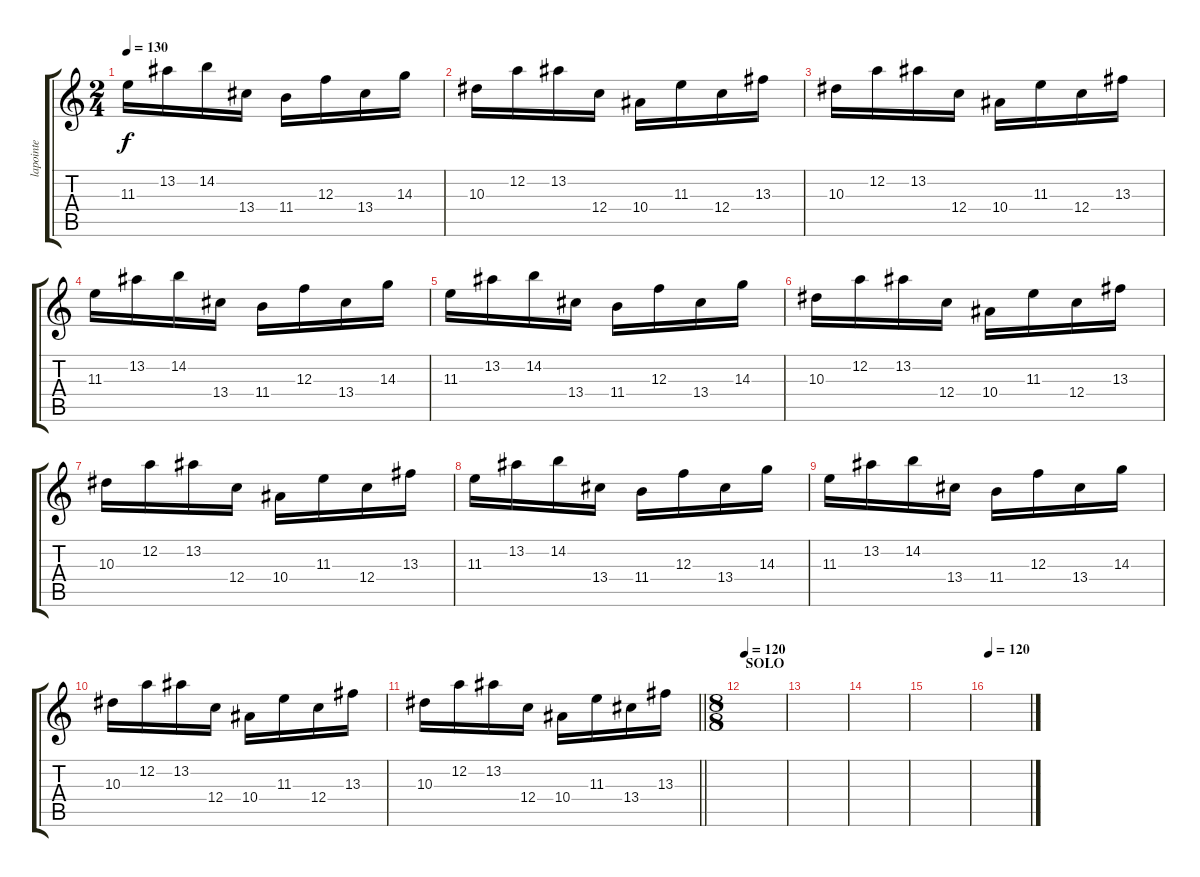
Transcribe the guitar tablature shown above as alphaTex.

\track ("lapointe" "lapointe") {instrument electricbassfinger}
\staff {score tabs}
\tuning (D4 A3 F3 C3 G2 C2) {hide}
\ts (2 4)
\tempo 130
\clef g2
\ks c
11.3.16{dy f} 13.2.16 14.2.16 13.4.16 11.4.16 12.3.16 13.4.16 14.3.16 |
10.3.16 12.2.16 13.2.16 12.4.16 10.4.16 11.3.16 12.4.16 13.3.16 |
10.3.16 12.2.16 13.2.16 12.4.16 10.4.16 11.3.16 12.4.16 13.3.16 |
11.3.16 13.2.16 14.2.16 13.4.16 11.4.16 12.3.16 13.4.16 14.3.16 |
11.3.16 13.2.16 14.2.16 13.4.16 11.4.16 12.3.16 13.4.16 14.3.16 |
10.3.16 12.2.16 13.2.16 12.4.16 10.4.16 11.3.16 12.4.16 13.3.16 |
10.3.16 12.2.16 13.2.16 12.4.16 10.4.16 11.3.16 12.4.16 13.3.16 |
11.3.16 13.2.16 14.2.16 13.4.16 11.4.16 12.3.16 13.4.16 14.3.16 |
11.3.16 13.2.16 14.2.16 13.4.16 11.4.16 12.3.16 13.4.16 14.3.16 |
10.3.16 12.2.16 13.2.16 12.4.16 10.4.16 11.3.16 12.4.16 13.3.16 |
\barLineRight lightlight
10.3.16 12.2.16 13.2.16 12.4.16 10.4.16 11.3.16 13.4.16 13.3.16 |
\ts (8 8)
\section ("" "SOLO")
\tempo 120
|
|
|
|
\tempo 120
